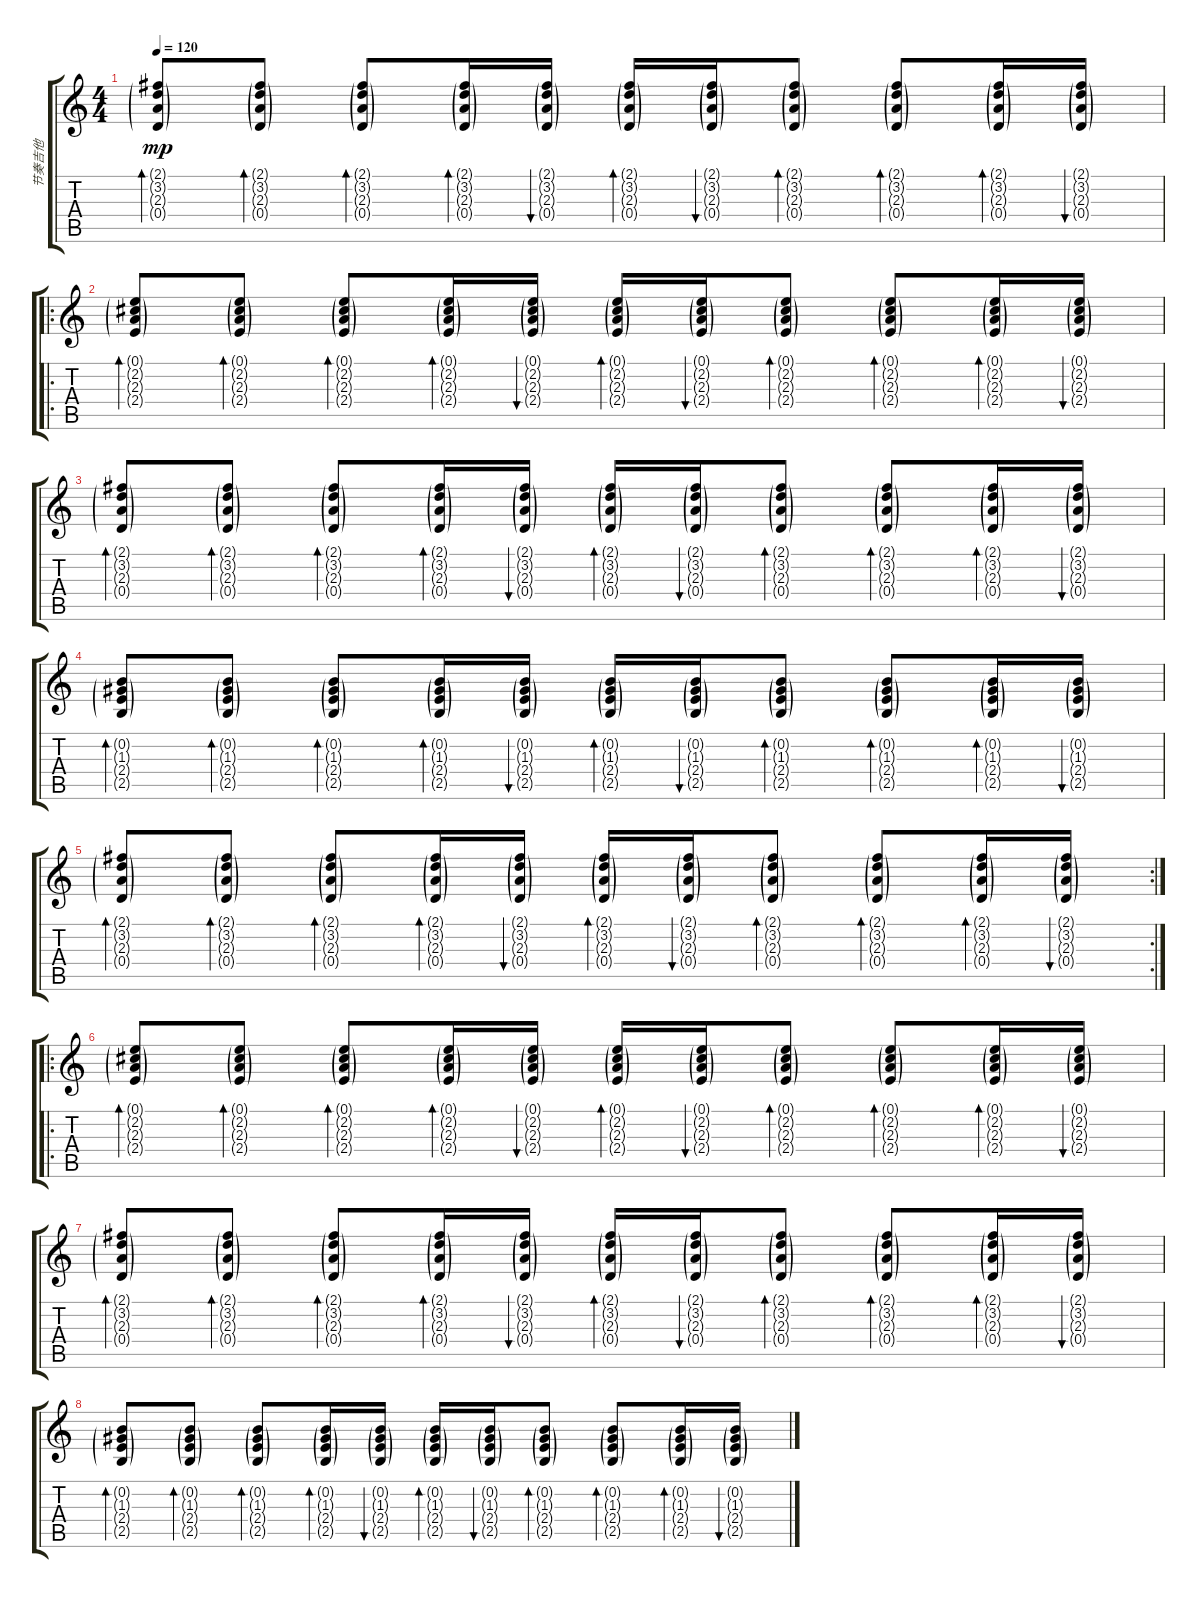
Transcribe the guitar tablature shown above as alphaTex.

\track ("节奏吉他" "节奏吉他") {instrument electricguitarjazz}
\staff {score tabs}
\tuning (E4 B3 G3 D3 A2 E2) {hide}
\ts (4 4)
\tempo 120
\clef g2
\ks c
(2.1{g} 3.2{g} 2.3{g} 0.4{g}).8{bd 30 dy mp} (2.1{g} 3.2{g} 2.3{g} 0.4{g}).8{bd 30} (2.1{g} 3.2{g} 2.3{g} 0.4{g}).8{bd 30} (2.1{g} 3.2{g} 2.3{g} 0.4{g}).16{bd 30} (2.1{g} 3.2{g} 2.3{g} 0.4{g}).16{bu 30} (2.1{g} 3.2{g} 2.3{g} 0.4{g}).16{bd 30} (2.1{g} 3.2{g} 2.3{g} 0.4{g}).16{bu 30} (2.1{g} 3.2{g} 2.3{g} 0.4{g}).8{bd 30} (2.1{g} 3.2{g} 2.3{g} 0.4{g}).8{bd 30} (2.1{g} 3.2{g} 2.3{g} 0.4{g}).16{bd 30} (2.1{g} 3.2{g} 2.3{g} 0.4{g}).16{bu 30} |
\ro
(0.1{g} 2.2{g} 2.3{g} 2.4{g}).8{bd 30} (0.1{g} 2.2{g} 2.3{g} 2.4{g}).8{bd 30} (0.1{g} 2.2{g} 2.3{g} 2.4{g}).8{bd 30} (0.1{g} 2.2{g} 2.3{g} 2.4{g}).16{bd 30} (0.1{g} 2.2{g} 2.3{g} 2.4{g}).16{bu 30} (0.1{g} 2.2{g} 2.3{g} 2.4{g}).16{bd 30} (0.1{g} 2.2{g} 2.3{g} 2.4{g}).16{bu 30} (0.1{g} 2.2{g} 2.3{g} 2.4{g}).8{bd 30} (0.1{g} 2.2{g} 2.3{g} 2.4{g}).8{bd 30} (0.1{g} 2.2{g} 2.3{g} 2.4{g}).16{bd 30} (0.1{g} 2.2{g} 2.3{g} 2.4{g}).16{bu 30} |
(2.1{g} 3.2{g} 2.3{g} 0.4{g}).8{bd 30} (2.1{g} 3.2{g} 2.3{g} 0.4{g}).8{bd 30} (2.1{g} 3.2{g} 2.3{g} 0.4{g}).8{bd 30} (2.1{g} 3.2{g} 2.3{g} 0.4{g}).16{bd 30} (2.1{g} 3.2{g} 2.3{g} 0.4{g}).16{bu 30} (2.1{g} 3.2{g} 2.3{g} 0.4{g}).16{bd 30} (2.1{g} 3.2{g} 2.3{g} 0.4{g}).16{bu 30} (2.1{g} 3.2{g} 2.3{g} 0.4{g}).8{bd 30} (2.1{g} 3.2{g} 2.3{g} 0.4{g}).8{bd 30} (2.1{g} 3.2{g} 2.3{g} 0.4{g}).16{bd 30} (2.1{g} 3.2{g} 2.3{g} 0.4{g}).16{bu 30} |
(0.2{g} 1.3{g} 2.4{g} 2.5{g}).8{bd 30} (0.2{g} 1.3{g} 2.4{g} 2.5{g}).8{bd 30} (0.2{g} 1.3{g} 2.4{g} 2.5{g}).8{bd 30} (0.2{g} 1.3{g} 2.4{g} 2.5{g}).16{bd 30} (0.2{g} 1.3{g} 2.4{g} 2.5{g}).16{bu 30} (0.2{g} 1.3{g} 2.4{g} 2.5{g}).16{bd 30} (0.2{g} 1.3{g} 2.4{g} 2.5{g}).16{bu 30} (0.2{g} 1.3{g} 2.4{g} 2.5{g}).8{bd 30} (0.2{g} 1.3{g} 2.4{g} 2.5{g}).8{bd 30} (0.2{g} 1.3{g} 2.4{g} 2.5{g}).16{bd 30} (0.2{g} 1.3{g} 2.4{g} 2.5{g}).16{bu 30} |
\rc 2
(2.1{g} 3.2{g} 2.3{g} 0.4{g}).8{bd 30} (2.1{g} 3.2{g} 2.3{g} 0.4{g}).8{bd 30} (2.1{g} 3.2{g} 2.3{g} 0.4{g}).8{bd 30} (2.1{g} 3.2{g} 2.3{g} 0.4{g}).16{bd 30} (2.1{g} 3.2{g} 2.3{g} 0.4{g}).16{bu 30} (2.1{g} 3.2{g} 2.3{g} 0.4{g}).16{bd 30} (2.1{g} 3.2{g} 2.3{g} 0.4{g}).16{bu 30} (2.1{g} 3.2{g} 2.3{g} 0.4{g}).8{bd 30} (2.1{g} 3.2{g} 2.3{g} 0.4{g}).8{bd 30} (2.1{g} 3.2{g} 2.3{g} 0.4{g}).16{bd 30} (2.1{g} 3.2{g} 2.3{g} 0.4{g}).16{bu 30} |
\ro
(0.1{g} 2.2{g} 2.3{g} 2.4{g}).8{bd 30} (0.1{g} 2.2{g} 2.3{g} 2.4{g}).8{bd 30} (0.1{g} 2.2{g} 2.3{g} 2.4{g}).8{bd 30} (0.1{g} 2.2{g} 2.3{g} 2.4{g}).16{bd 30} (0.1{g} 2.2{g} 2.3{g} 2.4{g}).16{bu 30} (0.1{g} 2.2{g} 2.3{g} 2.4{g}).16{bd 30} (0.1{g} 2.2{g} 2.3{g} 2.4{g}).16{bu 30} (0.1{g} 2.2{g} 2.3{g} 2.4{g}).8{bd 30} (0.1{g} 2.2{g} 2.3{g} 2.4{g}).8{bd 30} (0.1{g} 2.2{g} 2.3{g} 2.4{g}).16{bd 30} (0.1{g} 2.2{g} 2.3{g} 2.4{g}).16{bu 30} |
(2.1{g} 3.2{g} 2.3{g} 0.4{g}).8{bd 30} (2.1{g} 3.2{g} 2.3{g} 0.4{g}).8{bd 30} (2.1{g} 3.2{g} 2.3{g} 0.4{g}).8{bd 30} (2.1{g} 3.2{g} 2.3{g} 0.4{g}).16{bd 30} (2.1{g} 3.2{g} 2.3{g} 0.4{g}).16{bu 30} (2.1{g} 3.2{g} 2.3{g} 0.4{g}).16{bd 30} (2.1{g} 3.2{g} 2.3{g} 0.4{g}).16{bu 30} (2.1{g} 3.2{g} 2.3{g} 0.4{g}).8{bd 30} (2.1{g} 3.2{g} 2.3{g} 0.4{g}).8{bd 30} (2.1{g} 3.2{g} 2.3{g} 0.4{g}).16{bd 30} (2.1{g} 3.2{g} 2.3{g} 0.4{g}).16{bu 30} |
(0.2{g} 1.3{g} 2.4{g} 2.5{g}).8{bd 30} (0.2{g} 1.3{g} 2.4{g} 2.5{g}).8{bd 30} (0.2{g} 1.3{g} 2.4{g} 2.5{g}).8{bd 30} (0.2{g} 1.3{g} 2.4{g} 2.5{g}).16{bd 30} (0.2{g} 1.3{g} 2.4{g} 2.5{g}).16{bu 30} (0.2{g} 1.3{g} 2.4{g} 2.5{g}).16{bd 30} (0.2{g} 1.3{g} 2.4{g} 2.5{g}).16{bu 30} (0.2{g} 1.3{g} 2.4{g} 2.5{g}).8{bd 30} (0.2{g} 1.3{g} 2.4{g} 2.5{g}).8{bd 30} (0.2{g} 1.3{g} 2.4{g} 2.5{g}).16{bd 30} (0.2{g} 1.3{g} 2.4{g} 2.5{g}).16{bu 30}
